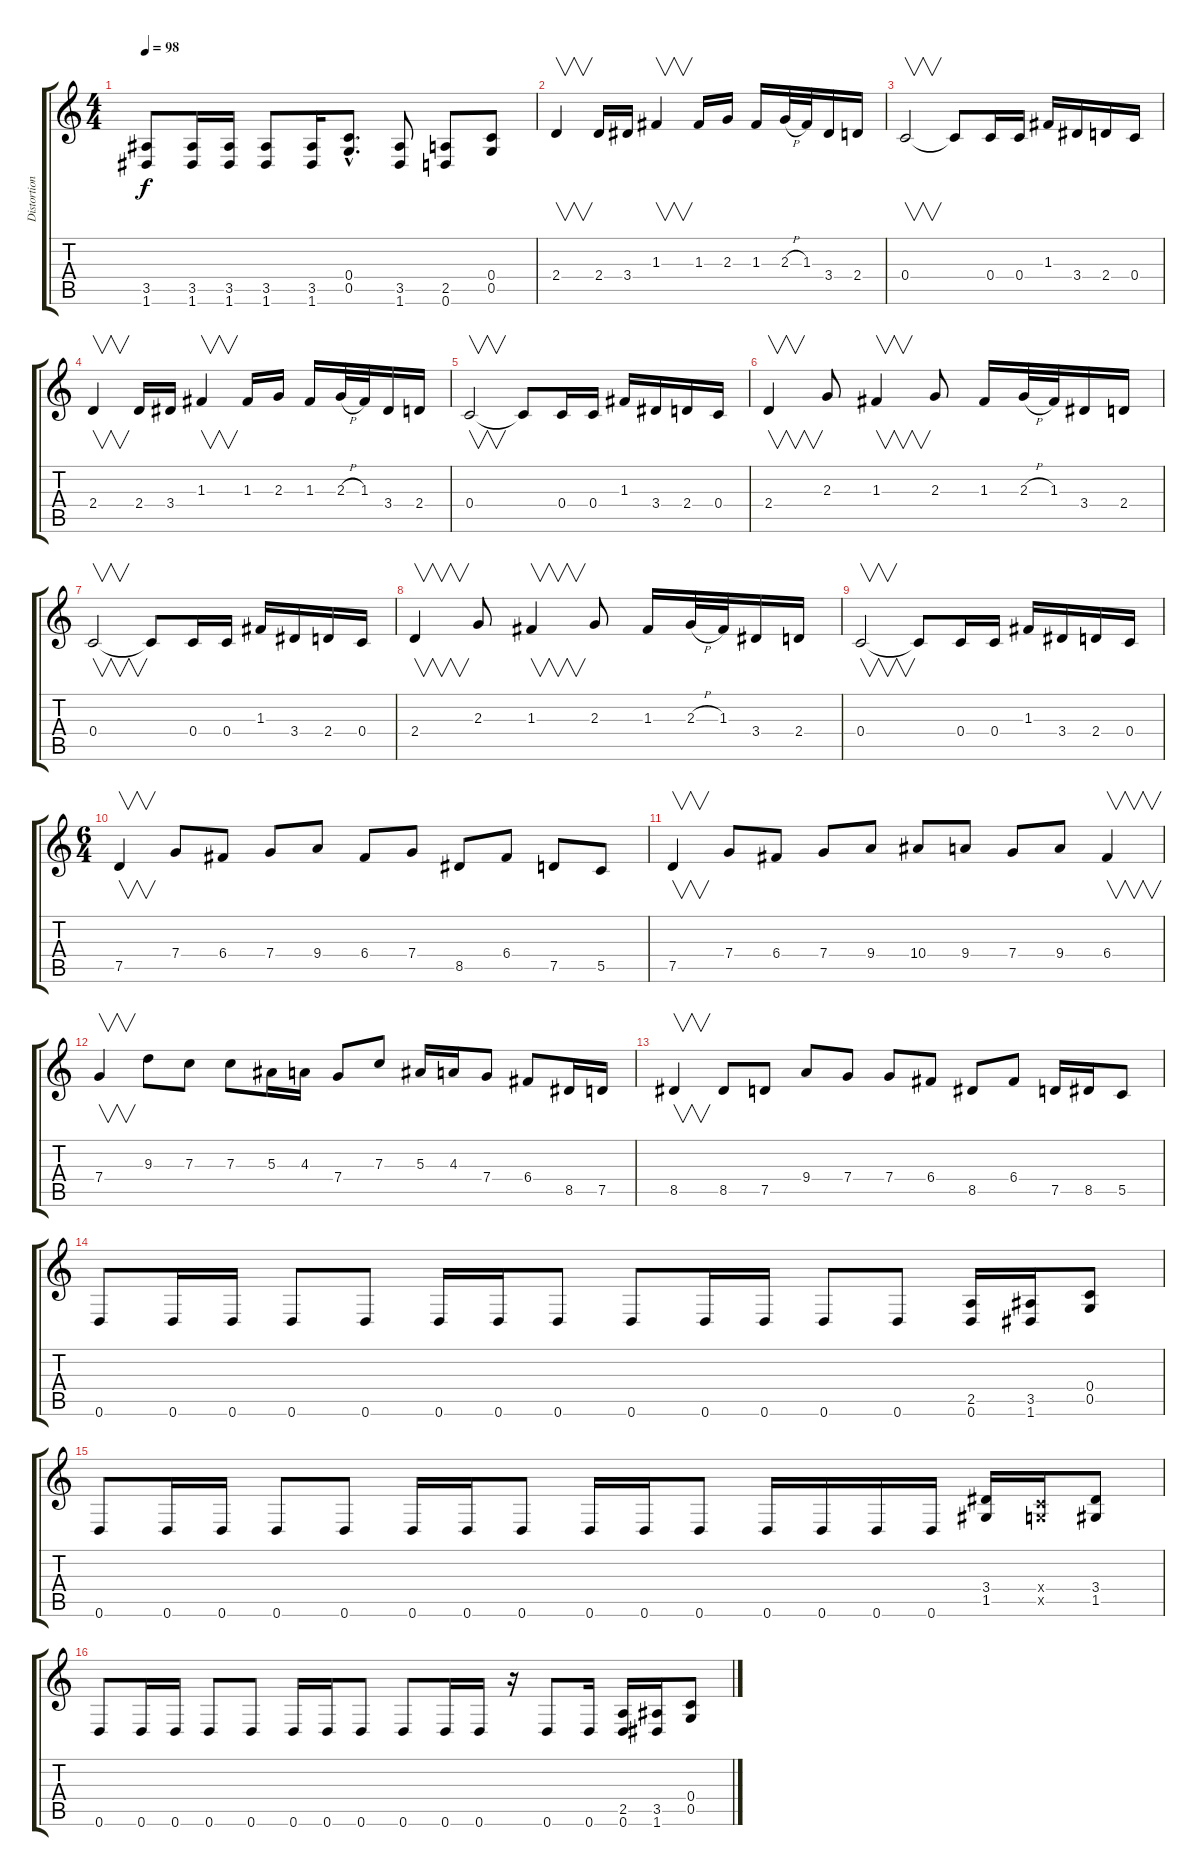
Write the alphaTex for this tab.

\track ("Distortion Guitar 2" "Distortion") {instrument distortionguitar}
\staff {score tabs}
\tuning (D4 A3 F3 C3 G2 D2) {hide}
\ts (4 4)
\tempo 98
\clef g2
\ks c
(3.5 1.6).8{dy f} (3.5 1.6).16 (3.5 1.6).16 (3.5 1.6).8 (3.5 1.6).16 (0.4{hac} 0.5{hac}).8{d} (3.5 1.6).8 (2.5 0.6).8 (0.4 0.5).8 |
2.4.4{v volume 16} 2.4.16 3.4.16 1.3.4{v} 1.3.16 2.3.16 1.3.16 2.3{h}.32 1.3.32 3.4.16 2.4.16 |
0.4.2{v} 0.4{t}.8 0.4.16 0.4.16 1.3.16 3.4.16 2.4.16 0.4.16 |
2.4.4{v instrument guitarharmonics} 2.4.16{instrument distortionguitar} 3.4.16 1.3.4{v} 1.3.16 2.3.16 1.3.16 2.3{h}.32 1.3.32 3.4.16 2.4.16 |
0.4.2{v} 0.4{t}.8 0.4.16 0.4.16 1.3.16 3.4.16 2.4.16 0.4.16 |
2.4.4{v} 2.3.8 1.3.4{v instrument guitarharmonics} 2.3.8{instrument distortionguitar} 1.3.16 2.3{h}.32 1.3.32 3.4.16 2.4.16 |
0.4.2{v} 0.4{t}.8 0.4.16 0.4.16 1.3.16 3.4.16 2.4.16 0.4.16 |
2.4.4{v} 2.3.8 1.3.4{v instrument guitarharmonics} 2.3.8{instrument distortionguitar} 1.3.16 2.3{h}.32 1.3.32 3.4.16 2.4.16 |
0.4.2{v} 0.4{t}.8 0.4.16 0.4.16 1.3.16 3.4.16 2.4.16 0.4.16{instrument guitarharmonics} |
\ts (6 4)
7.5.4{v instrument distortionguitar} 7.4.8 6.4.8 7.4.8 9.4.8 6.4.8 7.4.8 8.5.8 6.4.8 7.5.8 5.5.8 |
7.5.4{v instrument guitarharmonics} 7.4.8{instrument distortionguitar} 6.4.8 7.4.8 9.4.8 10.4.8 9.4.8 7.4.8 9.4.8 6.4.4{v instrument guitarharmonics} |
7.4.4{v instrument guitarharmonics} 9.3.8{instrument distortionguitar} 7.3.8 7.3.8{instrument guitarharmonics} 5.3.16{instrument distortionguitar} 4.3.16 7.4.8 7.3.8{instrument guitarharmonics} 5.3.16{instrument distortionguitar} 4.3.16 7.4.8 6.4.8{instrument guitarharmonics} 8.5.16{instrument distortionguitar} 7.5.16 |
8.5.4{v} 8.5.8 7.5.8 9.4.8 7.4.8 7.4.8 6.4.8 8.5.8 6.4.8 7.5.16 8.5.16 5.5.8{instrument guitarharmonics} |
0.6.8{volume 13 instrument distortionguitar} 0.6.16 0.6.16 0.6.8 0.6.8 0.6.16 0.6.16 0.6.8 0.6.8 0.6.16 0.6.16 0.6.8 0.6.8 (2.5 0.6).16 (3.5 1.6).16 (0.4 0.5).8 |
0.6.8 0.6.16 0.6.16 0.6.8 0.6.8 0.6.16 0.6.16 0.6.8 0.6.16 0.6.16 0.6.8 0.6.16 0.6.16 0.6.16 0.6.16 (3.4 1.5).16 (0.4{x} 0.5{x}).16 (3.4 1.5).8 |
0.6.8 0.6.16 0.6.16 0.6.8 0.6.8 0.6.16 0.6.16 0.6.8 0.6.8 0.6.16 0.6.16 r.16 0.6.8 0.6.16 (2.5 0.6).16 (3.5 1.6).16 (0.4 0.5).8
